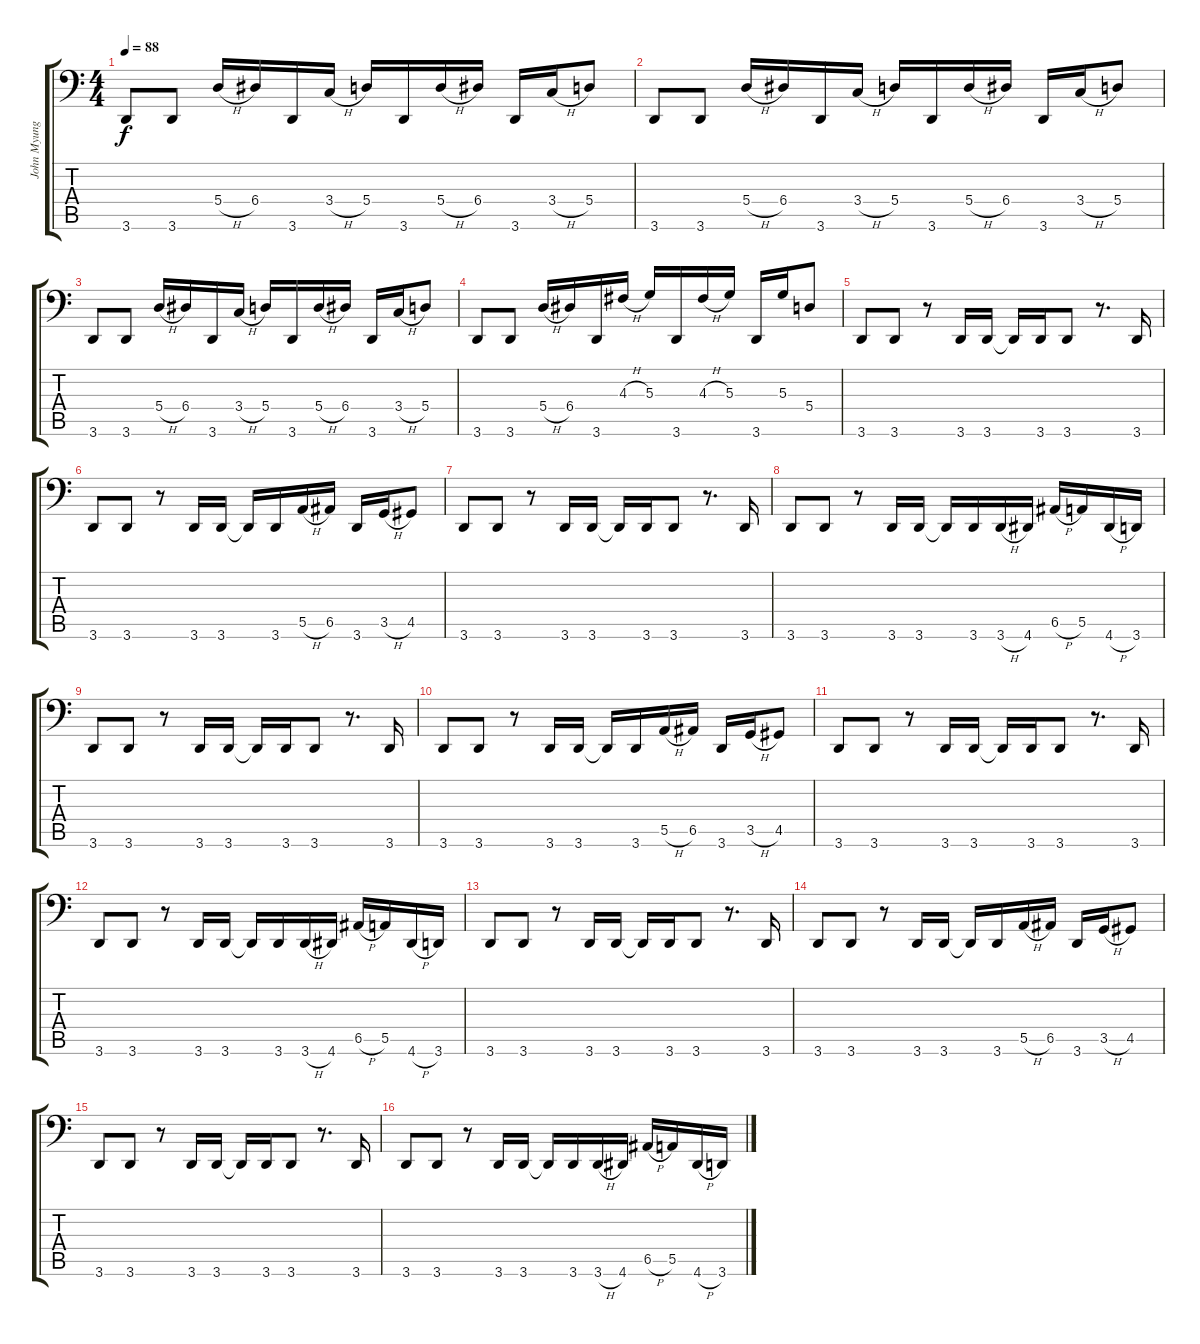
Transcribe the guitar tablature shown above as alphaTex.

\track ("John Myung - 6 Strings Bass" "John Myung") {instrument electricbassfinger}
\staff {score tabs}
\tuning (C3 G2 D2 A1 E1 B0) {hide}
\ts (4 4)
\tempo 88
\clef f4
\ks c
3.6.8{dy f} 3.6.8 5.4{h}.16 6.4.16 3.6.16 3.4{h}.16 5.4.16 3.6.16 5.4{h}.16 6.4.16 3.6.16 3.4{h}.16 5.4.8 |
3.6.8 3.6.8 5.4{h}.16 6.4.16 3.6.16 3.4{h}.16 5.4.16 3.6.16 5.4{h}.16 6.4.16 3.6.16 3.4{h}.16 5.4.8 |
3.6.8 3.6.8 5.4{h}.16 6.4.16 3.6.16 3.4{h}.16 5.4.16 3.6.16 5.4{h}.16 6.4.16 3.6.16 3.4{h}.16 5.4.8 |
3.6.8 3.6.8 5.4{h}.16 6.4.16 3.6.16 4.3{h}.16 5.3.16 3.6.16 4.3{h}.16 5.3.16 3.6.16 5.3.16 5.4.8 |
3.6.8 3.6.8 r.8 3.6.16 3.6.16 3.6{t}.16 3.6.16 3.6.8 r.8{d} 3.6.16 |
3.6.8 3.6.8 r.8 3.6.16 3.6.16 3.6{t}.16 3.6.16 5.5{h}.16 6.5.16 3.6.16 3.5{h}.16 4.5.8 |
3.6.8 3.6.8 r.8 3.6.16 3.6.16 3.6{t}.16 3.6.16 3.6.8 r.8{d} 3.6.16 |
3.6.8 3.6.8 r.8 3.6.16 3.6.16 3.6{t}.16 3.6.16 3.6{h}.16 4.6.16 6.5{h}.16 5.5.16 4.6{h}.16 3.6.16 |
3.6.8 3.6.8 r.8 3.6.16 3.6.16 3.6{t}.16 3.6.16 3.6.8 r.8{d} 3.6.16 |
3.6.8 3.6.8 r.8 3.6.16 3.6.16 3.6{t}.16 3.6.16 5.5{h}.16 6.5.16 3.6.16 3.5{h}.16 4.5.8 |
3.6.8 3.6.8 r.8 3.6.16 3.6.16 3.6{t}.16 3.6.16 3.6.8 r.8{d} 3.6.16 |
3.6.8 3.6.8 r.8 3.6.16 3.6.16 3.6{t}.16 3.6.16 3.6{h}.16 4.6.16 6.5{h}.16 5.5.16 4.6{h}.16 3.6.16 |
3.6.8 3.6.8 r.8 3.6.16 3.6.16 3.6{t}.16 3.6.16 3.6.8 r.8{d} 3.6.16 |
3.6.8 3.6.8 r.8 3.6.16 3.6.16 3.6{t}.16 3.6.16 5.5{h}.16 6.5.16 3.6.16 3.5{h}.16 4.5.8 |
3.6.8 3.6.8 r.8 3.6.16 3.6.16 3.6{t}.16 3.6.16 3.6.8 r.8{d} 3.6.16 |
3.6.8 3.6.8 r.8 3.6.16 3.6.16 3.6{t}.16 3.6.16 3.6{h}.16 4.6.16 6.5{h}.16 5.5.16 4.6{h}.16 3.6.16
